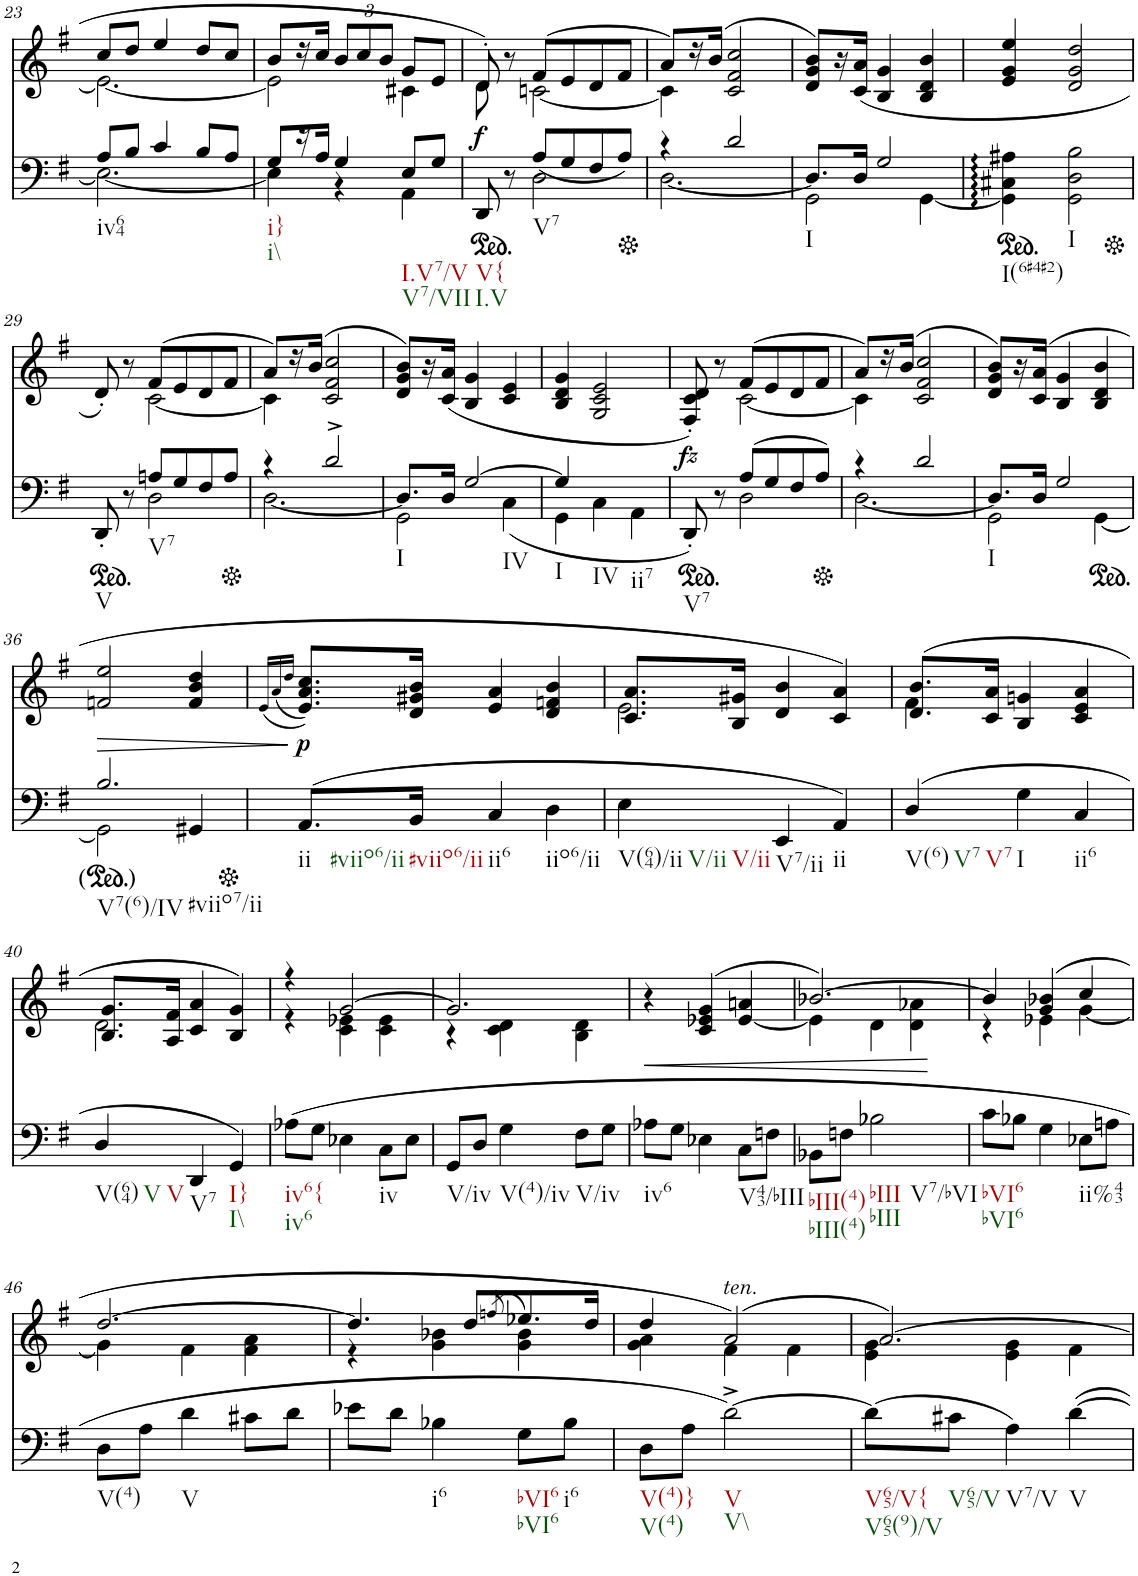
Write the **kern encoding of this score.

**kern	**kern	**dynam
*part2	*part1	*part1
*staff2	*staff1	*staff1
*I"piano	*I"piano	*
*I'Pno	*I'Pno	*
!!LO:PB:g=z
*clefF4	*clefG2	*
*k[f#]	*k[f#]	*
*G:	*G:	*
*M3/4	*M3/4	*
=23	=23	=23
*^	*^	*
!LO:TX:b:t=iv64	!	!	!	!
8A/L	2.E\_	8cc/L	2.e\_	.
8B/J	.	8dd/J	.	.
4c/	.	4ee/	.	.
8B/L	.	8dd/L	.	.
8A/J	.	8cc/J	.	.
=24	=24	=24	=24	=24
!LO:TX:b:t=i}	!	!	!	!
!LO:TX:b:t=i\\	!	!	!	!
8G/L	4E\]	8b/L	2e\]	.
16r	.	16r	.	.
16A/JJ	.	16cc/JJ	.	.
*	*	*Xbrackettup	*	*
4G/	4r	12b/L	.	.
.	.	12cc/	.	.
.	.	12b/J	.	.
!LO:TX:b:t=I.V7/V	!	!	!	!
!LO:TX:b:t=V7/VII	!	!	!	!
8E/L	4AA\	8g/L	4c#X\	.
8G/J	.	8e/J	.	.
=25	=25	=25	=25	=25
*ped	*	*	*	*
!LO:TX:b:t=V{	!	!	!	!
!LO:TX:b:t=I.V	!	!	!	!
!	!	!	!	!LO:DY:b
8DD/	4ryy	8d'/	8d\	f
8r	.	8r	8ryy	.
!LO:TX:b:t=V7	!	!	!	!
2D\	(8A/L	(8f#/L	[2cn\	.
.	8G/	8e/	.	.
.	8F#/	8d/	.	.
.	8A/J)	8f#/J	.	.
=26	=26	=26	=26	=26
*Xped	*	*	*	*
4r	[2.D\	8a/L)	4c\]	.
.	.	16r	.	.
.	.	(16b/JJ	.	.
2d/	.	2c/ 2f#/ 2cc/	2ryy	.
=27	=27	=27	=27	=27
!LO:TX:b:t=I	!	!	!	!
*	*	*v	*v	*
8.D/L]	2GG\	8d/ 8g/ 8b/L)	.
.	.	16r	.
16D/Jk	.	(16c/ 16a/JJ	.
2G/	.	4B/ 4g/	.
.	[4GG\	4B/ 4d/ 4b/	.
*v	*v	*	*
=28	=28	=28
*ped	*	*
*^	*	*
!LO:TX:b:t=I(6#4#2)	!	!	!
*v	*v	*	*
4GG\] 4C#X\ 4A#X\	4e/ 4g/ 4ee/	.
!LO:TX:b:t=I	!	!
2GG\ 2D\ 2B\	2d/ 2g/ 2dd/	.
!!LO:LB:g=z
=29	=29	=29
*Xped	*	*
*ped	*	*
*^	*^	*
!LO:TX:b:t=V	!	!	!	!
8DD'/	4ryy	8d'/)	4ryy	.
8r	.	8r	.	.
!LO:TX:b:t=V7	!	!	!	!
8An/L	2D\	(8f#/L	[2c\	.
8G/	.	8e/	.	.
8F#/	.	8d/	.	.
8A/J	.	8f#/J	.	.
=30	=30	=30	=30	=30
*Xped	*	*	*	*
4r	[2.D\	8a/L)	4c\]	.
.	.	16r	.	.
.	.	(16b/JJ	.	.
2d^/	.	2c/ 2f#/ 2cc/	2ryy	.
=31	=31	=31	=31	=31
!LO:TX:b:t=I	!	!	!	!
*	*	*v	*v	*
8.D/L]	2GG\	8d/ 8g/ 8b/L)	.
.	.	16r	.
16D/Jk	.	(16c/ 16a/JJ	.
!LO:TX:b:t=IV	!	!	!
[2G/	.	4B/ 4g/	.
.	(4C\	4c/ 4e/	.
=32	=32	=32	=32
!LO:TX:b:t=I	!	!	!
4G/]	4GG\	4B/ 4d/ 4g/	.
!LO:TX:b:t=IV	!	!	!
!LO:TX:b:t=ii7	!	!	!
2ryy	4C\	2G/ 2c/ 2e/	.
.	4AA\	.	.
=33	=33	=33	=33
*ped	*	*	*
*	*	*^	*
!LO:TX:b:t=V7	!	!	!	!
!	!	!	!	!LO:DY:b
8DD'/)	4ryy	8F#/' 8c/' 8d/')	4ryy	fz
8r	.	8r	.	.
(8A/L	2D\	(8f#/L	[2c\	.
8G/	.	8e/	.	.
8F#/	.	8d/	.	.
8A/J)	.	8f#/J	.	.
=34	=34	=34	=34	=34
*Xped	*	*	*	*
4r	[2.D\	8a/L)	4c\]	.
.	.	16r	.	.
.	.	(16b/JJ	.	.
2d/	.	2c/ 2f#/ 2cc/	2ryy	.
=35	=35	=35	=35	=35
!LO:TX:b:t=I	!	!	!	!
*	*	*v	*v	*
8.D/L]	2GG\	8d/ 8g/ 8b/L)	.
.	.	16r	.
16D/Jk	.	(16c/ 16a/JJ	.
2G/	.	4B/ 4g/	.
*ped	*	*	*
.	[4GG\	4B/ 4d/ 4b/	.
!!LO:LB:g=z
=36	=36	=36	=36
!LO:TX:b:t=V7(6)/IV	!	!	!
!LO:TX:b:t=#viio7/ii	!	!	!
!	!	!	!LO:HP:b
2.B/	2GG\]	2fn/ 2ee/	>
.	4GG#X/	4f/ 4b/ 4dd/	.
*v	*v	*	*
.	.	]
=37	=37	=37
.	(16qe/LL	.
.	(16qa/	.
.	16qdd/JJ	.
*Xped	*	*
!LO:TX:b:t=ii	!	!
!LO:TX:b:t=#viio6/ii	!	!
!	!	!LO:DY:b
(8.AA/L	8.e/ 8.a/ 8.cc/L))	p
!LO:TX:b:t=#viio6/ii	!	!
16BB/Jk	16d/ 16g#X/ 16b/Jk	.
!LO:TX:b:t=ii6	!	!
4C/	4e/ 4a/	.
!LO:TX:b:t=iio6/ii	!	!
4D\	4d/ 4fn/ 4b/	.
=38	=38	=38
*	*^	*
!LO:TX:b:t=V(64)/ii	!	!	!
!LO:TX:b:t=V/ii	!	!	!
!LO:TX:b:t=V/ii	!	!	!
4E\	8.c/ 8.a/L	2.e\	.
.	16B/ 16g#X/Jk	.	.
!LO:TX:b:t=V7/ii	!	!	!
4EE/	4d/ 4b/	.	.
!LO:TX:b:t=ii	!	!	!
4AA/)	4c/ 4a/)	.	.
=39	=39	=39	=39
!LO:TX:b:t=V(6)	!	!	!
!LO:TX:b:t=V7	!	!	!
!LO:TX:b:t=V7	!	!	!
(4D/	(8.d/ 8.b/L	4f#\	.
.	16c/ 16a/Jk	.	.
!LO:TX:b:t=I	!	!	!
4G\	4B/ 4gn/	2ryy	.
!LO:TX:b:t=ii6	!	!	!
4C/	4c/ 4e/ 4a/	.	.
!!LO:LB:g=z	!!
=40	=40	=40	=40
!LO:TX:b:t=V(64)	!	!	!
!LO:TX:b:t=V	!	!	!
!LO:TX:b:t=V	!	!	!
4D/	8.B/ 8.g/L	2.d\	.
.	16A/ 16f#/Jk	.	.
!LO:TX:b:t=V7	!	!	!
4DD/	4c/ 4a/	.	.
!LO:TX:b:t=I}	!	!	!
!LO:TX:b:t=I\\	!	!	!
4GG/)	4B/ 4g/)	.	.
=41	=41	=41	=41
!LO:TX:b:t=iv6{	!	!	!
!LO:TX:b:t=iv6	!	!	!
(8A-X\L	4r	4r	.
8G\J	.	.	.
4E-X\	[2g/	4c\ 4e-X\	.
!LO:TX:b:t=iv	!	!	!
8C\L	.	4c\ 4e-\	.
8E-\J	.	.	.
=42	=42	=42	=42
!LO:TX:b:t=V/iv	!	!	!
8GG/L	2.g/]	4r	.
8D/J	.	.	.
!LO:TX:b:t=V(4)/iv	!	!	!
4G\	.	4c\ 4d\	.
!LO:TX:b:t=V/iv	!	!	!
8F#\L	.	4B\ 4d\	.
8G\J	.	.	.
*	*v	*v	*
=43	=43	=43
!LO:TX:b:t=iv6	!	!
!	!	!LO:HP:b
8A-X\L	4r	<
8G\J	.	.
4E-X\	(4c/ 4e-X/ 4g/	.
!LO:TX:b:t=V43/bIII	!	!
8C\L	[4e-/ 4an/	.
8Fn\J	.	.
=44	=44	=44
*	*^	*
!LO:TX:b:t=bIII(4)	!	!	!
!LO:TX:b:t=bIII(4)	!	!	!
8BB-X\L	[2.b-X/)	4e-\]	.
8Fn\J	.	.	.
!LO:TX:b:t=bIII	!	!	!
!LO:TX:b:t=bIII	!	!	!
!LO:TX:b:t=V7/bVI	!	!	!
2B-X\	.	4d\	.
.	.	4d\ 4a-X\	.
*	*v	*v	*
.	.	[
=45	=45	=45
*	*^	*
!LO:TX:b:t=bVI6	!	!	!
!LO:TX:b:t=bVI6	!	!	!
8c\L	4b-/]	4r	.
8B-X\J	.	.	.
4G\	(4g/ 4b-X/	4e-X\	.
!LO:TX:b:t=ii%43	!	!	!
8E-X\L	4cc/	[4g\	.
8An\J	.	.	.
!!LO:LB:g=z	!!
=46	=46	=46	=46
!LO:TX:b:t=V(4)	!	!	!
8D\L	[2.dd/	4g\]	.
8A\J	.	.	.
!LO:TX:b:t=V	!	!	!
4d\	.	4f#\	.
8c#X\L	.	4f#\ 4a\	.
8d\J	.	.	.
=47	=47	=47	=47
8e-X\L	4.dd/]	4r	.
8d\J	.	.	.
!LO:TX:b:t=i6	!	!	!
4B-X\	.	4g\ 4b-X\	.
.	8dd/L	.	.
.	(8qffn/	.	.
!LO:TX:b:t=bVI6	!	!	!
!LO:TX:b:t=bVI6	!	!	!
8G\L	8.ee-X/)	4g\ 4b-\	.
!LO:TX:b:t=i6	!	!	!
8B-\J	.	.	.
.	16dd/Jk	.	.
=48	=48	=48	=48
!LO:TX:b:t=V(4)}	!	!	!
!LO:TX:b:t=V(4)	!	!	!
8D\L	4dd/	4g\ 4a\	.
8A\J	.	.	.
!	!LO:TX:b:i:t=ten.	!	!
!LO:TX:b:t=V	!	!	!
!LO:TX:b:t=V\\	!	!	!
[2d^\)	(2a/)	4f#\	.
.	.	4f#\	.
=49	=49	=49	=49
!LO:TX:b:t=V65/V{	!	!	!
!LO:TX:b:t=V65(9)/V	!	!	!
(8d\L]	[2.a/)	4e\ 4g\	.
!LO:TX:b:t=V65/V	!	!	!
8c#X\J	.	.	.
!LO:TX:b:t=V7/V	!	!	!
4A\)	.	4e\ 4g\	.
!LO:TX:b:t=V	!	!	!
[4d\	.	4f#\	.
*	*v	*v	*
=	=	=
*-	*-	*-
